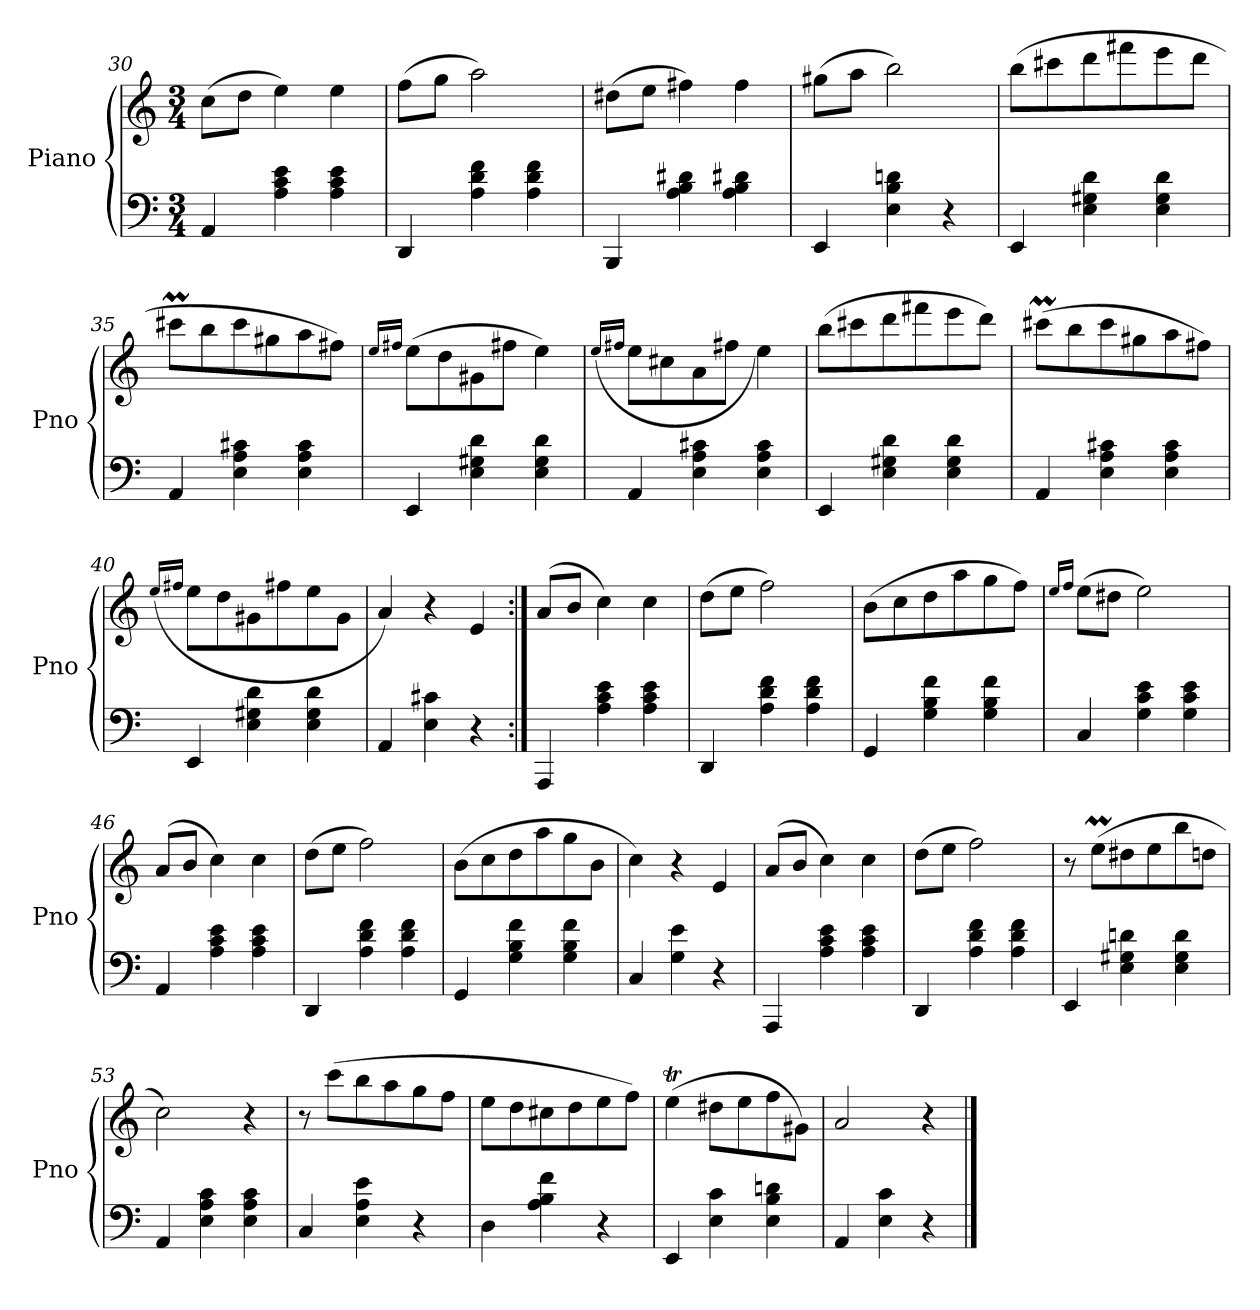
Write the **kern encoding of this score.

**kern	**kern
*part1	*part1
*staff2	*staff1
*I"Piano	*
*I'Pno	*
*clefF4	*clefG2
*k[]	*k[]
*M3/4	*M3/4
=30	=30
4AA/	(>8cc\L
.	8dd\J
4A\ 4c\ 4e\	4ee\)
4A\ 4c\ 4e\	4ee\
=31	=31
4DD/	(>8ff\L
.	8gg\J
4A\ 4d\ 4f\	2aa\)
4A\ 4d\ 4f\	.
!!LO:LB:g=z
=32	=32
4BBB/	(>8dd#X\L
.	8ee\J
4A\ 4B\ 4d#X\	4ff#X\)
4A\ 4B\ 4d#X\	4ff#\
=33	=33
4EE/	(>8gg#X\L
.	8aa\J
4E\ 4B\ 4dn\	2bb\)
4r	.
=34	=34
4EE/	(>8bb\L
.	8ccc#X\
4E\ 4G#X\ 4d\	8ddd\
.	8fff#X\
4E\ 4G#\ 4d\	8eee\
.	8ddd\J
=35	=35
4AA/	8ccc#Xm\L
.	8bb\
4E\ 4A\ 4c#X\	8ccc#\
.	8gg#X\
4E\ 4A\ 4c#\	8aa\
.	8ff#X\J)
=36	=36
.	16qee/LL
.	16qff#X/JJ
4EE/	(>8ee\L
.	8dd\
4E\ 4G#X\ 4d\	8g#X\
.	8ff#X\J
4E\ 4G#\ 4d\	4ee\)
!!LO:LB:g=z
=37	=37
.	(<16qee/LL
.	16qff#X/JJ
4AA/	8ee\L
.	8cc#X\
4E\ 4A\ 4c#X\	8a\
.	8ff#\J
4E\ 4A\ 4c#\	4ee\)
=38	=38
4EE/	(>8bb\L
.	8ccc#X\
4E\ 4G#X\ 4d\	8ddd\
.	8fff#X\
4E\ 4G#\ 4d\	8eee\
.	8ddd\J)
=39	=39
4AA/	(>8ccc#Xm\L
.	8bb\
4E\ 4A\ 4c#X\	8ccc#\
.	8gg#X\
4E\ 4A\ 4c#\	8aa\
.	8ff#X\J)
=40	=40
.	(<16qee/LL
.	16qff#X/JJ
4EE/	8ee\L
.	8dd\
4E\ 4G#X\ 4d\	8g#X\
.	8ff#\
4E\ 4G#\ 4d\	8ee\
.	8g#\J
=41	=41
4AA/	4a/)
4E\ 4c#X\	4r
4r	4e/
=42:|!	=42:|!
4AAA/	(>8a/L
.	8b/J
4A\ 4c\ 4e\	4cc\)
4A\ 4c\ 4e\	4cc\
!!LO:LB:g=z
=43	=43
4DD/	(>8dd\L
.	8ee\J
4A\ 4d\ 4f\	2ff\)
4A\ 4d\ 4f\	.
=44	=44
4GG/	(>8b\L
.	8cc\
4G\ 4B\ 4f\	8dd\
.	8aa\
4G\ 4B\ 4f\	8gg\
.	8ff\J)
=45	=45
.	16qee/LL
.	16qff/JJ
4C/	(>8ee\L
.	8dd#X\J
4G\ 4c\ 4e\	2ee\)
4G\ 4c\ 4e\	.
=46	=46
4AA/	(>8a/L
.	8b/J
4A\ 4c\ 4e\	4cc\)
4A\ 4c\ 4e\	4cc\
=47	=47
4DD/	(>8dd\L
.	8ee\J
4A\ 4d\ 4f\	2ff\)
4A\ 4d\ 4f\	.
!!LO:LB:g=z
=48	=48
4GG/	(>8b\L
.	8cc\
4G\ 4B\ 4f\	8dd\
.	8aa\
4G\ 4B\ 4f\	8gg\
.	8b\J
=49	=49
4C/	4cc\)
4G\ 4e\	4r
4r	4e/
=50	=50
4AAA/	(>8a/L
.	8b/J
4A\ 4c\ 4e\	4cc\)
4A\ 4c\ 4e\	4cc\
=51	=51
4DD/	(>8dd\L
.	8ee\J
4A\ 4d\ 4f\	2ff\)
4A\ 4d\ 4f\	.
=52	=52
4EE/	8r
.	(>8eem\L
4E\ 4G#X\ 4dn\	8dd#X\
.	8ee\
4E\ 4G#\ 4d\	8bb\
.	8ddn\J
!!LO:LB:g=z
=53	=53
4AA/	2cc\)
4E\ 4A\ 4c\	.
4E\ 4A\ 4c\	4r
=54	=54
4C/	8r
.	(>8ccc\L
4E\ 4A\ 4e\	8bb\
.	8aa\
4r	8gg\
.	8ff\J
=55	=55
4D\	8ee\L
.	8dd\
4A\ 4B\ 4f\	8cc#X\
.	8dd\
4r	8ee\
.	8ff\J)
=56	=56
4EE/	(>4eet\
4E\ 4c\	8dd#X\L
.	8ee\
4E\ 4B\ 4dn\	8ff\
.	8g#X\J)
=57	=57
4AA/	2a/
4E\ 4c\	.
4r	4r
==	==
*-	*-
